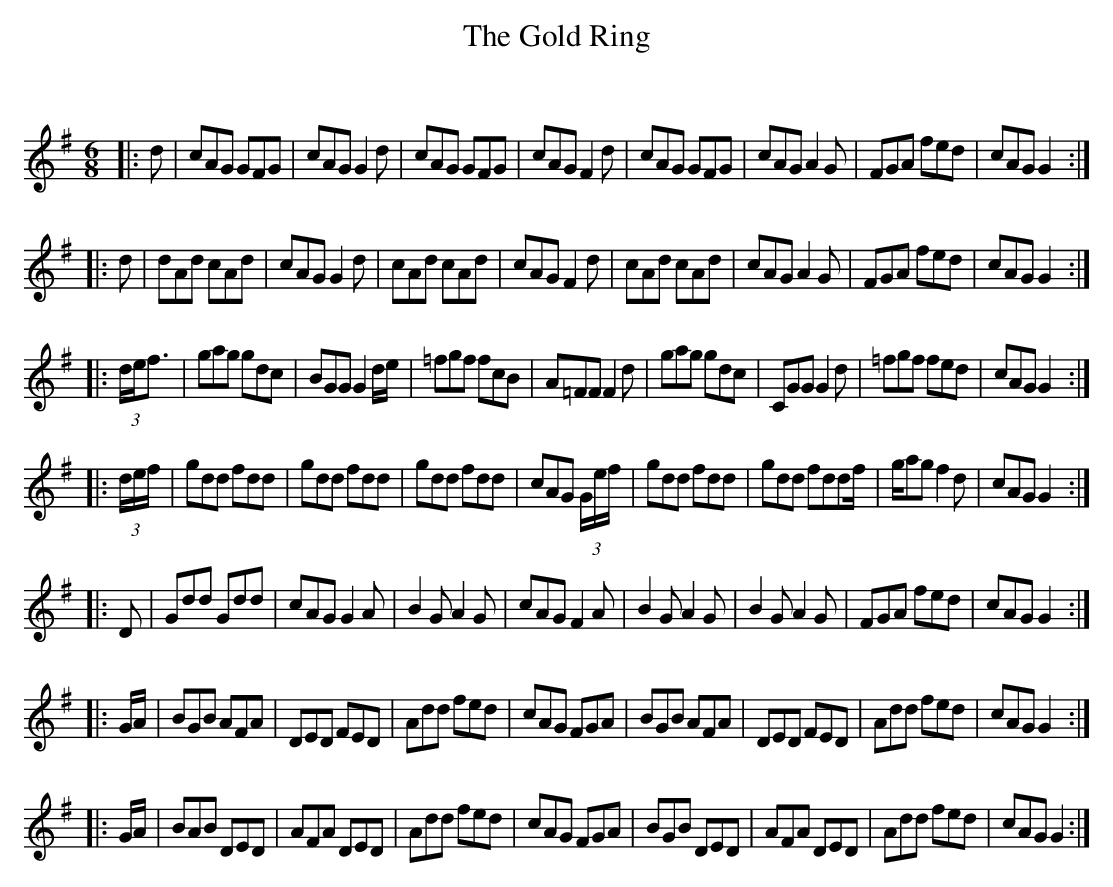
X:1
T: The Gold Ring
C:
Q:180
K:G
M:6/8
L:1/16
|:d2|c2A2G2 G2F2G2|c2A2G2 G4d2|c2A2G2 G2F2G2|c2A2G2 F4d2|c2A2G2 G2F2G2|c2A2G2 A4G2|F2G2A2 f2e2d2|c2A2G2 G4:|
|:d2|d2A2d2 c2A2d2|c2A2G2 G4d2|c2A2d2 c2A2d2|c2A2G2 F4d2|c2A2d2 c2A2d2|c2A2G2 A4G2|F2G2A2 f2e2d2|c2A2G2 G4:|
|:(3def3|g2a2g2 g2d2c2|B2G2G2 G4de|=f2g2f2 f2c2B2|A2=F2F2 F4d2|g2a2g2 g2d2c2|C2G2G2 G4d2|=f2g2f2 f2e2d2|c2A2G2 G4:|
|:(3def|g2d2d2 f2d2d2|g2d2d2 f2d2d2|g2d2d2 f2d2d2|c2A2G2 (3Gef|g2d2d2 f2d2d2|g2d2d2 f2d2d2f|ga2g2 f4d2|c2A2G2 G4:|
|:D2|G2d2d2 G2d2d2|c2A2G2 G4A2|B4G2 A4G2|c2A2G2 F4A2|B4G2 A4G2|B4G2 A4G2|F2G2A2 f2e2d2|c2A2G2 G4:|
|:GA|B2G2B2 A2F2A2|D2E2D2 F2E2D2|A2d2d2 f2e2d2|c2A2G2 F2G2A2|B2G2B2 A2F2A2|D2E2D2 F2E2D2|A2d2d2 f2e2d2|c2A2G2 G4:|
|:GA|B2A2B2 D2E2D2|A2F2A2 D2E2D2|A2d2d2 f2e2d2|c2A2G2 F2G2A2|B2G2B2 D2E2D2|A2F2A2 D2E2D2|A2d2d2 f2e2d2|c2A2G2 G4:|
